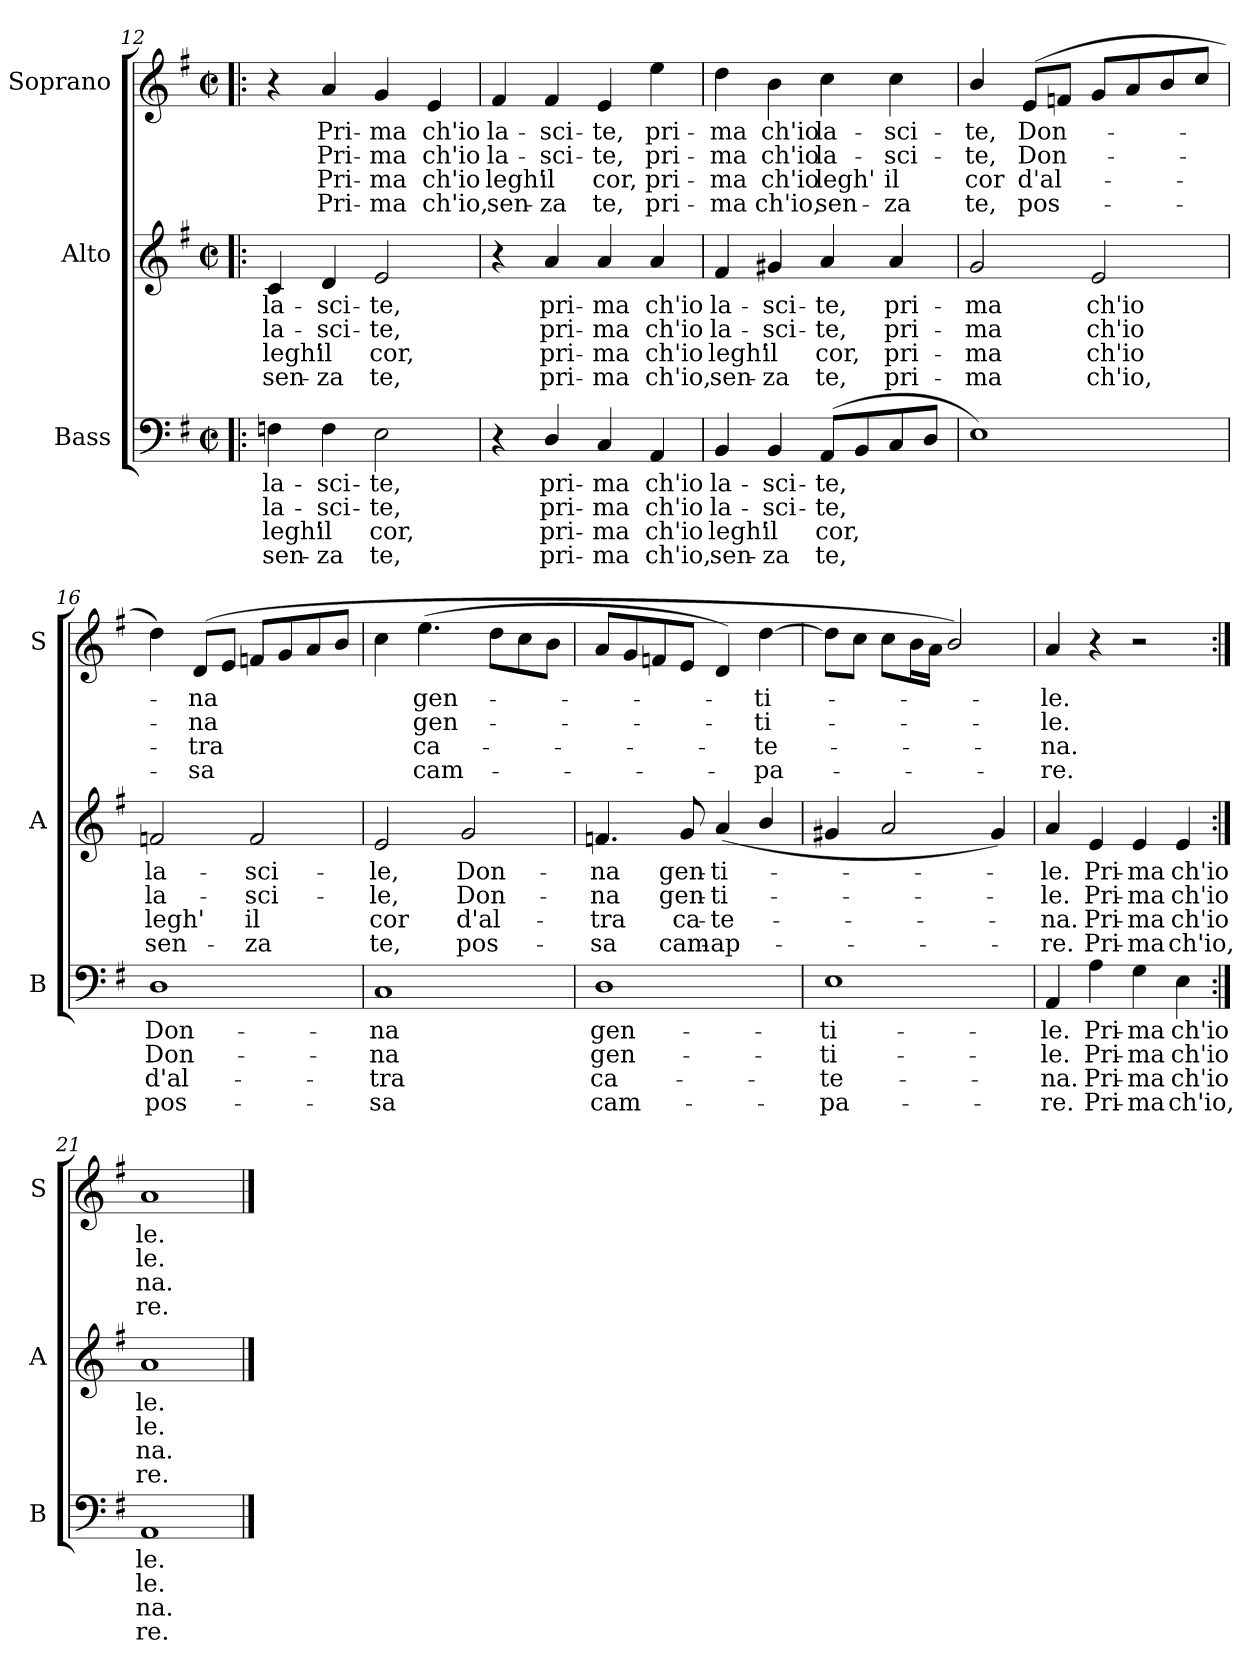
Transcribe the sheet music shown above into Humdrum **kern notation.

**kern	**text	**text	**text	**text	**kern	**text	**text	**text	**text	**kern	**text	**text	**text	**text
*part3	*part3	*part3	*part3	*part3	*part2	*part2	*part2	*part2	*part2	*part1	*part1	*part1	*part1	*part1
*staff3	*staff3	*staff3	*staff3	*staff3	*staff2	*staff2	*staff2	*staff2	*staff2	*staff1	*staff1	*staff1	*staff1	*staff1
*I"Bass	*	*	*	*	*I"Alto	*	*	*	*	*I"Soprano	*	*	*	*
*I'B	*	*	*	*	*I'A	*	*	*	*	*I'S	*	*	*	*
!!LO:LB:g=z
*clefF4	*	*	*	*	*clefG2	*	*	*	*	*clefG2	*	*	*	*
*k[f#]	*	*	*	*	*k[f#]	*	*	*	*	*k[f#]	*	*	*	*
*G:	*	*	*	*	*G:	*	*	*	*	*G:	*	*	*	*
*M2/2	*	*	*	*	*M2/2	*	*	*	*	*M2/2	*	*	*	*
*met(c|)	*	*	*	*	*met(c|)	*	*	*	*	*met(c|)	*	*	*	*
=12!|:	=12!|:	=12!|:	=12!|:	=12!|:	=12!|:	=12!|:	=12!|:	=12!|:	=12!|:	=12!|:	=12!|:	=12!|:	=12!|:	=12!|:
!	!LO:LY:b	!LO:LY:b	!LO:LY:b	!LO:LY:b	!	!LO:LY:b	!LO:LY:b	!LO:LY:b	!LO:LY:b	!	!	!	!	!
4Fn	la-	-la-	-legh'	sen-	4c	la-	-la-	-legh'	sen-	4r	.	.	.	.
!	!LO:LY:b	!LO:LY:b	!LO:LY:b	!LO:LY:b	!	!LO:LY:b	!LO:LY:b	!LO:LY:b	!LO:LY:b	!	!LO:LY:b	!LO:LY:b	!LO:LY:b	!LO:LY:b
4F	-sci-	-sci-	-il	za	4d	-sci-	-sci-	-il	za	4a	Pri-	-Pri-	-Pri-	-Pri-
!	!LO:LY:b	!LO:LY:b	!LO:LY:b	!LO:LY:b	!	!LO:LY:b	!LO:LY:b	!LO:LY:b	!LO:LY:b	!	!LO:LY:b	!LO:LY:b	!LO:LY:b	!LO:LY:b
2E	te,	te,	cor,	te,	2e	te,	te,	cor,	te,	4g	-ma	ma	ma	ma
!	!	!	!	!	!	!	!	!	!	!	!LO:LY:b	!LO:LY:b	!LO:LY:b	!LO:LY:b
.	.	.	.	.	.	.	.	.	.	4e	ch'io	ch'io	ch'io	ch'io,
=13	=13	=13	=13	=13	=13	=13	=13	=13	=13	=13	=13	=13	=13	=13
!	!	!	!	!	!	!	!	!	!	!	!LO:LY:b	!LO:LY:b	!LO:LY:b	!LO:LY:b
4r	.	.	.	.	4r	.	.	.	.	4f#	la-	-la-	-legh'	sen-
!	!LO:LY:b	!LO:LY:b	!LO:LY:b	!LO:LY:b	!	!LO:LY:b	!LO:LY:b	!LO:LY:b	!LO:LY:b	!	!LO:LY:b	!LO:LY:b	!LO:LY:b	!LO:LY:b
4D/	pri-	-pri-	-pri-	-pri-	4a	pri-	-pri-	-pri-	-pri-	4f#	-sci-	-sci-	-il	za
!	!LO:LY:b	!LO:LY:b	!LO:LY:b	!LO:LY:b	!	!LO:LY:b	!LO:LY:b	!LO:LY:b	!LO:LY:b	!	!LO:LY:b	!LO:LY:b	!LO:LY:b	!LO:LY:b
4C	-ma	ma	ma	ma	4a	-ma	ma	ma	ma	4e	te,	te,	cor,	te,
!	!LO:LY:b	!LO:LY:b	!LO:LY:b	!LO:LY:b	!	!LO:LY:b	!LO:LY:b	!LO:LY:b	!LO:LY:b	!	!LO:LY:b	!LO:LY:b	!LO:LY:b	!LO:LY:b
4AA	ch'io	ch'io	ch'io	ch'io,	4a	ch'io	ch'io	ch'io	ch'io,	4ee	pri-	-pri-	-pri-	-pri-
=14	=14	=14	=14	=14	=14	=14	=14	=14	=14	=14	=14	=14	=14	=14
!	!LO:LY:b	!LO:LY:b	!LO:LY:b	!LO:LY:b	!	!LO:LY:b	!LO:LY:b	!LO:LY:b	!LO:LY:b	!	!LO:LY:b	!LO:LY:b	!LO:LY:b	!LO:LY:b
4BB	la-	-la-	-legh'	sen-	4f#	la-	-la-	-legh'	sen-	4dd	-ma	ma	ma	ma
!	!LO:LY:b	!LO:LY:b	!LO:LY:b	!LO:LY:b	!	!LO:LY:b	!LO:LY:b	!LO:LY:b	!LO:LY:b	!	!LO:LY:b	!LO:LY:b	!LO:LY:b	!LO:LY:b
4BB	-sci-	-sci-	-il	za	4g#X	-sci-	-sci-	-il	za	4b	ch'io	ch'io	ch'io	ch'io,
!	!LO:LY:b	!LO:LY:b	!LO:LY:b	!LO:LY:b	!	!LO:LY:b	!LO:LY:b	!LO:LY:b	!LO:LY:b	!	!LO:LY:b	!LO:LY:b	!LO:LY:b	!LO:LY:b
(<8AAL	te,	te,	cor,	te,	4a	te,	te,	cor,	te,	4cc	la-	-la-	-legh'	sen-
8BB	.	.	.	.	.	.	.	.	.	.	.	.	.	.
!	!	!	!	!	!	!LO:LY:b	!LO:LY:b	!LO:LY:b	!LO:LY:b	!	!LO:LY:b	!LO:LY:b	!LO:LY:b	!LO:LY:b
8C	.	.	.	.	4a	pri-	-pri-	-pri-	-pri-	4cc	-sci-	-sci-	-il	za
8DJ	.	.	.	.	.	.	.	.	.	.	.	.	.	.
=15	=15	=15	=15	=15	=15	=15	=15	=15	=15	=15	=15	=15	=15	=15
!	!	!	!	!	!	!LO:LY:b	!LO:LY:b	!LO:LY:b	!LO:LY:b	!	!LO:LY:b	!LO:LY:b	!LO:LY:b	!LO:LY:b
1E)	.	.	.	.	2g	-ma	ma	ma	ma	4b/	te,	te,	cor	te,
!	!	!	!	!	!	!	!	!	!	!	!LO:LY:b	!LO:LY:b	!LO:LY:b	!LO:LY:b
.	.	.	.	.	.	.	.	.	.	(<8eL	Don-	Don-	d'al-	pos-
.	.	.	.	.	.	.	.	.	.	8fnJ	.	.	.	.
!	!	!	!	!	!	!LO:LY:b	!LO:LY:b	!LO:LY:b	!LO:LY:b	!	!	!	!	!
.	.	.	.	.	2e	ch'io	ch'io	ch'io	ch'io,	8gL	.	.	.	.
.	.	.	.	.	.	.	.	.	.	8a	.	.	.	.
.	.	.	.	.	.	.	.	.	.	8b	.	.	.	.
.	.	.	.	.	.	.	.	.	.	8ccJ	.	.	.	.
=16	=16	=16	=16	=16	=16	=16	=16	=16	=16	=16	=16	=16	=16	=16
!	!LO:LY:b	!LO:LY:b	!LO:LY:b	!LO:LY:b	!	!LO:LY:b	!LO:LY:b	!LO:LY:b	!LO:LY:b	!	!	!	!	!
1D	Don-	-Don-	-d'al-	-pos-	2fn	la-	-la-	-legh'	sen-	4dd)	.	.	.	.
!	!	!	!	!	!	!	!	!	!	!	!LO:LY:b	!LO:LY:b	!LO:LY:b	!LO:LY:b
.	.	.	.	.	.	.	.	.	.	(>8dL	na	na	tra	sa
.	.	.	.	.	.	.	.	.	.	8eJ	.	.	.	.
!	!	!	!	!	!	!LO:LY:b	!LO:LY:b	!LO:LY:b	!LO:LY:b	!	!	!	!	!
.	.	.	.	.	2f	-sci-	-sci-	-il	za	8fnL	.	.	.	.
.	.	.	.	.	.	.	.	.	.	8g	.	.	.	.
.	.	.	.	.	.	.	.	.	.	8a	.	.	.	.
.	.	.	.	.	.	.	.	.	.	8bJ	.	.	.	.
!!LO:LB:g=z
=17	=17	=17	=17	=17	=17	=17	=17	=17	=17	=17	=17	=17	=17	=17
!	!LO:LY:b	!LO:LY:b	!LO:LY:b	!LO:LY:b	!	!LO:LY:b	!LO:LY:b	!LO:LY:b	!LO:LY:b	!	!	!	!	!
1C	-na	na	tra	sa	2e	le,	le,	cor	te,	4cc	.	.	.	.
!	!	!	!	!	!	!	!	!	!	!	!LO:LY:b	!LO:LY:b	!LO:LY:b	!LO:LY:b
.	.	.	.	.	.	.	.	.	.	(>4.ee	gen-	gen-	ca-	cam-
!	!	!	!	!	!	!LO:LY:b	!LO:LY:b	!LO:LY:b	!LO:LY:b	!	!	!	!	!
.	.	.	.	.	2g	Don-	-Don-	-d'al-	-pos-	.	.	.	.	.
.	.	.	.	.	.	.	.	.	.	8ddL	.	.	.	.
.	.	.	.	.	.	.	.	.	.	8cc	.	.	.	.
.	.	.	.	.	.	.	.	.	.	8bJ	.	.	.	.
=18	=18	=18	=18	=18	=18	=18	=18	=18	=18	=18	=18	=18	=18	=18
!	!LO:LY:b	!LO:LY:b	!LO:LY:b	!LO:LY:b	!	!LO:LY:b	!LO:LY:b	!LO:LY:b	!LO:LY:b	!	!	!	!	!
1D	gen-	-gen-	-ca-	-cam-	4.fn	-na	na	tra	sa	8aL	.	.	.	.
.	.	.	.	.	.	.	.	.	.	8g	.	.	.	.
.	.	.	.	.	.	.	.	.	.	8fn	.	.	.	.
!	!	!	!	!	!	!LO:LY:b	!LO:LY:b	!LO:LY:b	!LO:LY:b	!	!	!	!	!
.	.	.	.	.	8g	gen-	-gen-	-ca-	-cam-	8eJ	.	.	.	.
!	!	!	!	!	!	!LO:LY:b	!LO:LY:b	!LO:LY:b	!LO:LY:b	!	!	!	!	!
.	.	.	.	.	(<4a	-ti-	ti-	te-	ap-	4d)	.	.	.	.
!	!	!	!	!	!	!	!	!	!	!	!LO:LY:b	!LO:LY:b	!LO:LY:b	!LO:LY:b
.	.	.	.	.	4b/	.	.	.	.	[4dd	ti-	ti-	te-	pa-
=19	=19	=19	=19	=19	=19	=19	=19	=19	=19	=19	=19	=19	=19	=19
!	!LO:LY:b	!LO:LY:b	!LO:LY:b	!LO:LY:b	!	!	!	!	!	!	!	!	!	!
1E	-ti-	-ti-	-te-	-pa-	4g#X	.	.	.	.	8ddL]	.	.	.	.
.	.	.	.	.	.	.	.	.	.	8ccJ	.	.	.	.
.	.	.	.	.	2a	.	.	.	.	8ccL	.	.	.	.
.	.	.	.	.	.	.	.	.	.	16bL	.	.	.	.
.	.	.	.	.	.	.	.	.	.	16aJJ	.	.	.	.
.	.	.	.	.	.	.	.	.	.	2b/)	.	.	.	.
.	.	.	.	.	4g#)	.	.	.	.	.	.	.	.	.
=20	=20	=20	=20	=20	=20	=20	=20	=20	=20	=20	=20	=20	=20	=20
!	!LO:LY:b	!LO:LY:b	!LO:LY:b	!LO:LY:b	!	!LO:LY:b	!LO:LY:b	!LO:LY:b	!LO:LY:b	!	!LO:LY:b	!LO:LY:b	!LO:LY:b	!LO:LY:b
4AA	-le.	le.	na.	re.	4a	le.	le.	na.	re.	4a	le.	le.	na.	re.
!	!LO:LY:b	!LO:LY:b	!LO:LY:b	!LO:LY:b	!	!LO:LY:b	!LO:LY:b	!LO:LY:b	!LO:LY:b	!	!	!	!	!
4A	Pri-	-Pri-	-Pri-	-Pri-	4e	Pri-	-Pri-	-Pri-	-Pri-	4r	.	.	.	.
!	!LO:LY:b	!LO:LY:b	!LO:LY:b	!LO:LY:b	!	!LO:LY:b	!LO:LY:b	!LO:LY:b	!LO:LY:b	!	!	!	!	!
4G	-ma	ma	ma	ma	4e	-ma	ma	ma	ma	2r	.	.	.	.
!	!LO:LY:b	!LO:LY:b	!LO:LY:b	!LO:LY:b	!	!LO:LY:b	!LO:LY:b	!LO:LY:b	!LO:LY:b	!	!	!	!	!
4E	ch'io	ch'io	ch'io	ch'io,	4e	ch'io	ch'io	ch'io	ch'io,	.	.	.	.	.
=21:|!	=21:|!	=21:|!	=21:|!	=21:|!	=21:|!	=21:|!	=21:|!	=21:|!	=21:|!	=21:|!	=21:|!	=21:|!	=21:|!	=21:|!
!	!LO:LY:b	!LO:LY:b	!LO:LY:b	!LO:LY:b	!	!LO:LY:b	!LO:LY:b	!LO:LY:b	!LO:LY:b	!	!LO:LY:b	!LO:LY:b	!LO:LY:b	!LO:LY:b
1AA	le.	le.	na.	re.	1a	le.	le.	na.	re.	1a	le.	le.	na.	re.
==	==	==	==	==	==	==	==	==	==	==	==	==	==	==
*-	*-	*-	*-	*-	*-	*-	*-	*-	*-	*-	*-	*-	*-	*-
